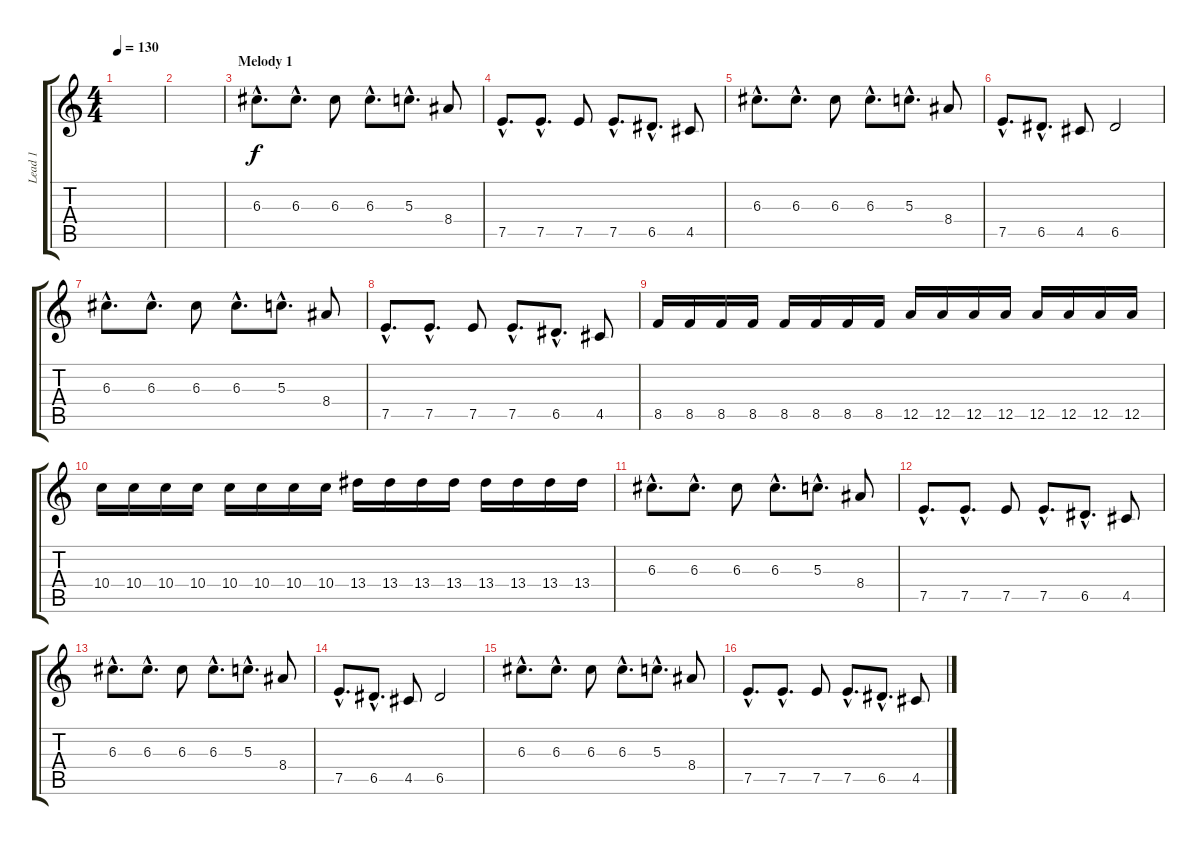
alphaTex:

\track ("Lead 1" "Lead 1") {instrument distortionguitar}
\staff {score tabs}
\tuning (E4 B3 G3 D3 A2 D2) {hide}
\ts (4 4)
\tempo 130
\clef g2
\ks c
|
|
\section ("" "Melody 1")
6.3{hac}.8{d} 6.3{hac}.8{d} 6.3.8 6.3{hac}.8{d} 5.3{hac}.8{d} 8.4.8 |
7.5{hac}.8{d} 7.5{hac}.8{d} 7.5.8 7.5{hac}.8{d} 6.5{hac}.8{d} 4.5.8 |
6.3{hac}.8{d} 6.3{hac}.8{d} 6.3.8 6.3{hac}.8{d} 5.3{hac}.8{d} 8.4.8 |
7.5{hac}.8{d} 6.5{hac}.8{d} 4.5.8 6.5.2 |
6.3{hac}.8{d} 6.3{hac}.8{d} 6.3.8 6.3{hac}.8{d} 5.3{hac}.8{d} 8.4.8 |
7.5{hac}.8{d} 7.5{hac}.8{d} 7.5.8 7.5{hac}.8{d} 6.5{hac}.8{d} 4.5.8 |
8.5.16 8.5.16 8.5.16 8.5.16 8.5.16 8.5.16 8.5.16 8.5.16 12.5.16 12.5.16 12.5.16 12.5.16 12.5.16 12.5.16 12.5.16 12.5.16 |
10.4.16 10.4.16 10.4.16 10.4.16 10.4.16 10.4.16 10.4.16 10.4.16 13.4.16 13.4.16 13.4.16 13.4.16 13.4.16 13.4.16 13.4.16 13.4.16 |
6.3{hac}.8{d} 6.3{hac}.8{d} 6.3.8 6.3{hac}.8{d} 5.3{hac}.8{d} 8.4.8 |
7.5{hac}.8{d} 7.5{hac}.8{d} 7.5.8 7.5{hac}.8{d} 6.5{hac}.8{d} 4.5.8 |
6.3{hac}.8{d} 6.3{hac}.8{d} 6.3.8 6.3{hac}.8{d} 5.3{hac}.8{d} 8.4.8 |
7.5{hac}.8{d} 6.5{hac}.8{d} 4.5.8 6.5.2 |
6.3{hac}.8{d} 6.3{hac}.8{d} 6.3.8 6.3{hac}.8{d} 5.3{hac}.8{d} 8.4.8 |
7.5{hac}.8{d} 7.5{hac}.8{d} 7.5.8 7.5{hac}.8{d} 6.5{hac}.8{d} 4.5.8
